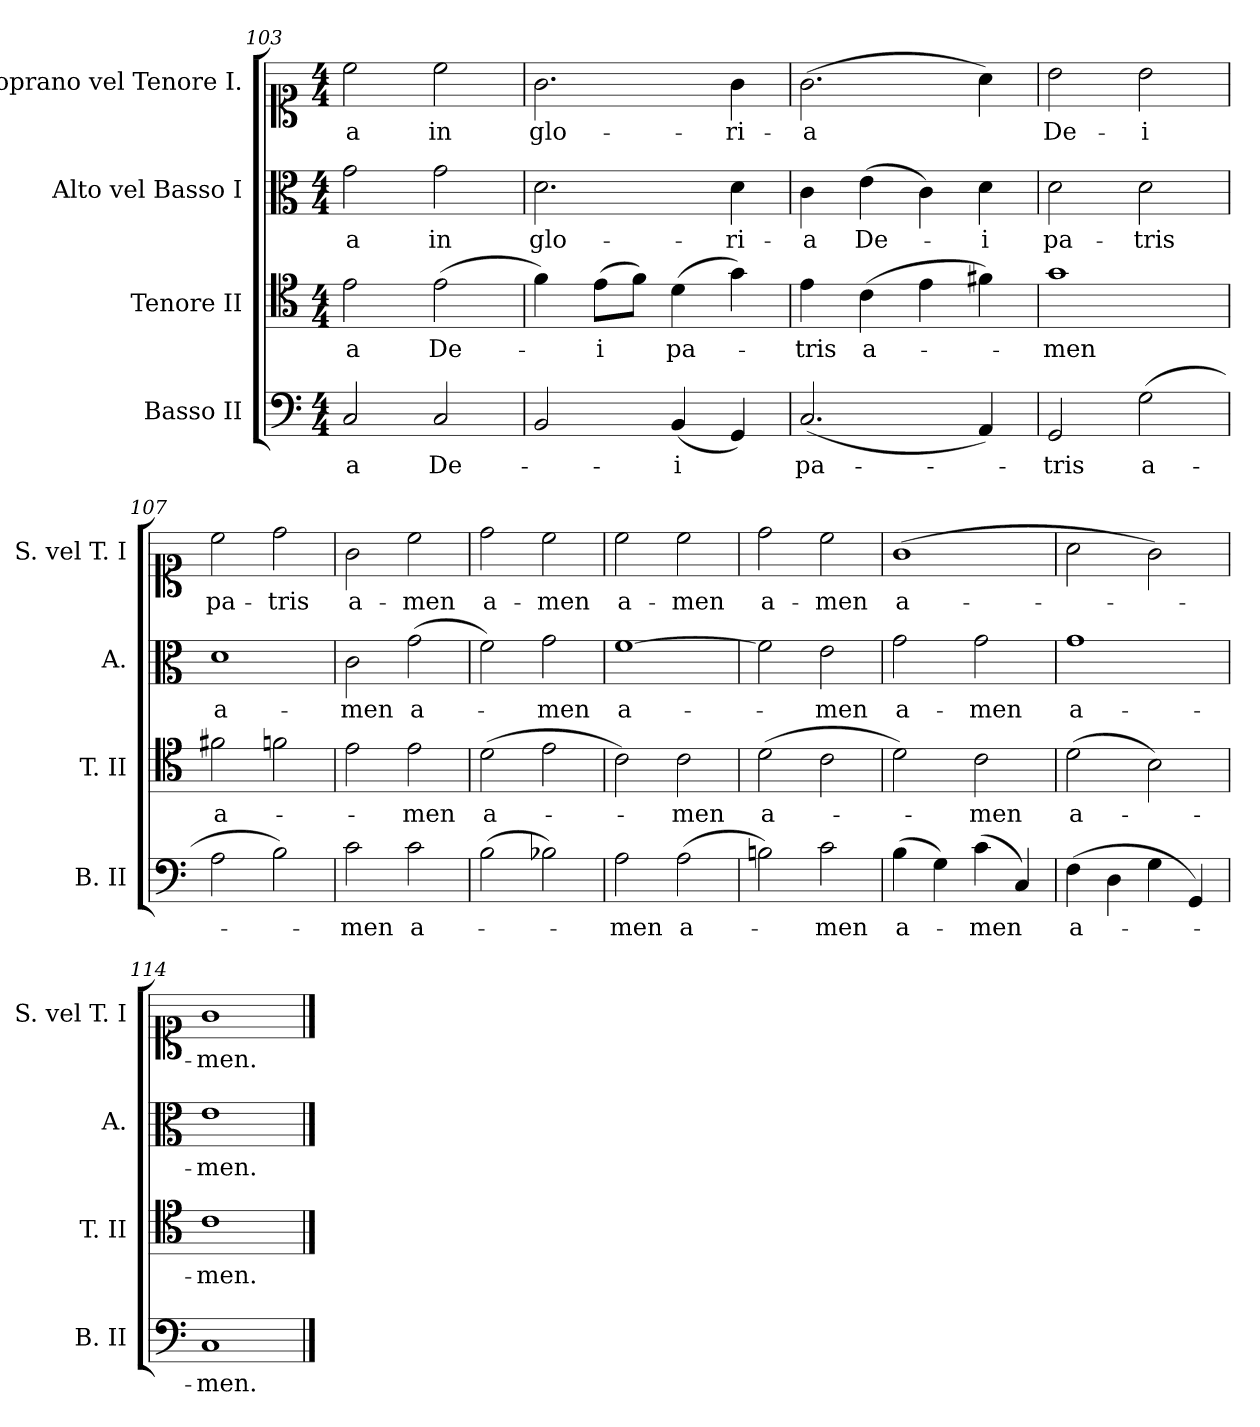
**kern	**text	**kern	**text	**kern	**text	**kern	**text
*part4	*part4	*part3	*part3	*part2	*part2	*part1	*part1
*staff4	*staff4	*staff3	*staff3	*staff2	*staff2	*staff1	*staff1
*I"Basso II	*	*I"Tenore II	*	*I"Alto vel Basso I	*	*I"Soprano vel Tenore I.	*
*I'B. II	*	*I'T. II	*	*I'A.	*	*I'S. vel T. I	*
*clefF4	*	*clefC4	*	*clefC3	*	*clefC1	*
*k[]	*	*k[]	*	*k[]	*	*k[]	*
*C:	*	*C:	*	*	*	*C:	*
*M4/4	*	*M4/4	*	*M4/4	*	*M4/4	*
=103	=103	=103	=103	=103	=103	=103	=103
2C/	-a	2e\	-a	2g\	-a	2cc\	-a
2C/	De-	(2e\	De-	2g\	in	2cc\	in
=104	=104	=104	=104	=104	=104	=104	=104
2BB/	.	4f\)	.	2.d\	glo-	2.g\	glo-
.	.	(8e\L	-i	.	.	.	.
.	.	8f\J)	.	.	.	.	.
(4BB/	-i	(4d\	pa-	.	.	.	.
4GG/)	.	4g\)	.	4d\	-ri-	4g\	-ri-
=105	=105	=105	=105	=105	=105	=105	=105
(2.C/	pa-	4e\	-tris	4c\	-a	(2.g\	-a
.	.	(4c\	a-	(4e\	De-	.	.
.	.	4e\	.	4c\)	.	.	.
4AA/)	.	4f#X\)	.	4d\	-i	4a\)	.
=106	=106	=106	=106	=106	=106	=106	=106
2GG/	-tris	1g\	-men	2d\	pa-	2b\	De-
(2G\	a-	.	.	2d\	-tris	2b\	-i
=107	=107	=107	=107	=107	=107	=107	=107
2A\	.	2f#X\	a-	1d\	a-	2cc\	pa-
2B\)	.	2fn\	.	.	.	2dd\	-tris
=108	=108	=108	=108	=108	=108	=108	=108
2c\	-men	2e\	.	2c\	-men	2g\	a-
2c\	a-	2e\	-men	(2g\	a-	2cc\	-men
=109	=109	=109	=109	=109	=109	=109	=109
(2B\	.	(2d\	a-	2f\)	.	2dd\	a-
2B-X\)	.	2e\	.	2g\	-men	2cc\	-men
=110	=110	=110	=110	=110	=110	=110	=110
2A\	-men	2c\)	.	[1f\	a-	2cc\	a-
(2A\	a-	2c\	-men	.	.	2cc\	-men
=111	=111	=111	=111	=111	=111	=111	=111
2Bn\)	.	(2d\	a-	2f\]	.	2dd\	a-
2c\	-men	2c\	.	2e\	-men	2cc\	-men
=112	=112	=112	=112	=112	=112	=112	=112
(4B\	a-	2d\)	.	2g\	a-	(1g\	a-
4G\)	.	.	.	.	.	.	.
(4c\	-men	2c\	-men	2g\	-men	.	.
4C/)	.	.	.	.	.	.	.
=113	=113	=113	=113	=113	=113	=113	=113
(4F\	a-	(2d\	a-	1g\	a-	2a\	.
4D\	.	.	.	.	.	.	.
4G\	.	2B\)	.	.	.	2g\)	.
4GG/)	.	.	.	.	.	.	.
=114	=114	=114	=114	=114	=114	=114	=114
1C/	-men.	1c\	-men.	1e\	-men.	1g\	-men.
==	==	==	==	==	==	==	==
*-	*-	*-	*-	*-	*-	*-	*-
